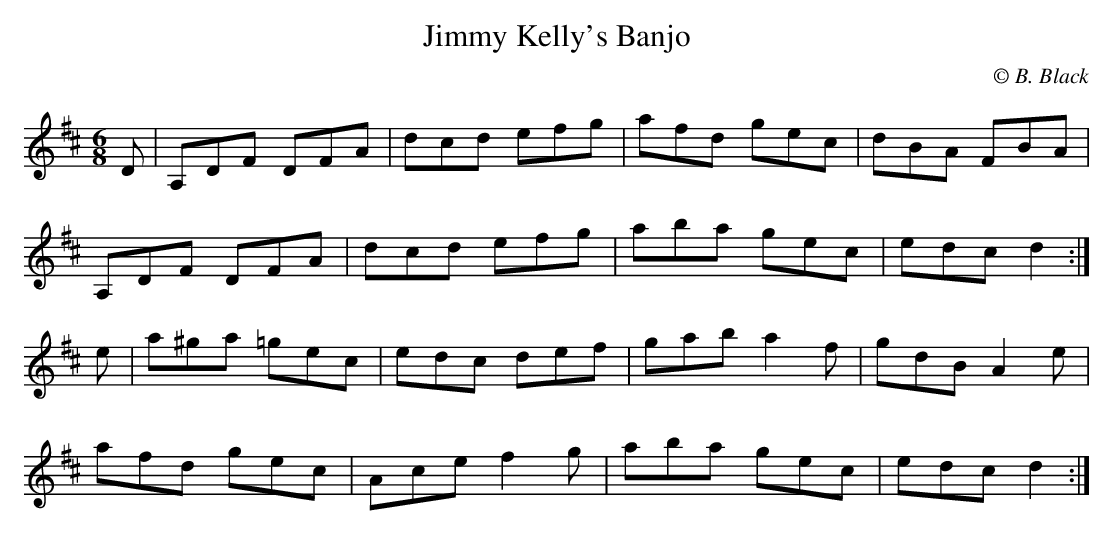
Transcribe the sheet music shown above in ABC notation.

X:1
T: Jimmy Kelly's Banjo
C: © B. Black
M: 6/8
L: 1/8
K: D
D | A,DF DFA | dcd efg | afd gec | dBA FBA |
A,DF DFA | dcd efg | aba gec | edc d2 :|
e | a^ga =gec | edc def | gab a2 f | gdB A2 e |
afd gec | Ace f2 g | aba gec | edc d2 :|
